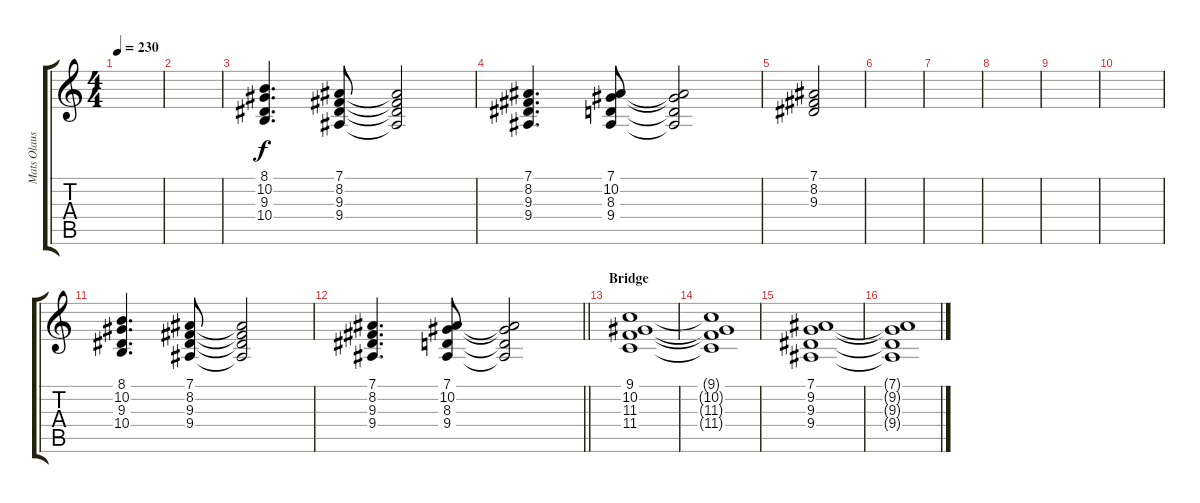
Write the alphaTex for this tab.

\track ("Mats Olausson" "Mats Olaus") {instrument stringensemble1}
\staff {score tabs}
\tuning (Eb4 Bb3 Gb3 Db3 Ab2 Eb2) {hide}
\ts (4 4)
\tempo 230
\clef g2
\ks c
|
|
(8.1 10.2 9.3 10.4).4{d} (7.1 8.2 9.3 9.4).8 (7.1{t} 8.2{t} 9.3{t} 9.4{t}).2 |
(7.1 8.2 9.3 9.4).4{d} (7.1 10.2 8.3 9.4).8 (7.1{t} 10.2{t} 8.3{t} 9.4{t}).2 |
(7.1 8.2 9.3).2 |
|
|
|
|
|
(8.1 10.2 9.3 10.4).4{d} (7.1 8.2 9.3 9.4).8 (7.1{t} 8.2{t} 9.3{t} 9.4{t}).2 |
\barLineRight lightlight
(7.1 8.2 9.3 9.4).4{d} (7.1 10.2 8.3 9.4).8 (7.1{t} 10.2{t} 8.3{t} 9.4{t}).2 |
\section ("" "Bridge")
(9.1 10.2 11.3 11.4).1 |
(9.1{t} 10.2{t} 11.3{t} 11.4{t}).1 |
(7.1 9.2 9.3 9.4).1 |
(7.1{t} 9.2{t} 9.3{t} 9.4{t}).1
